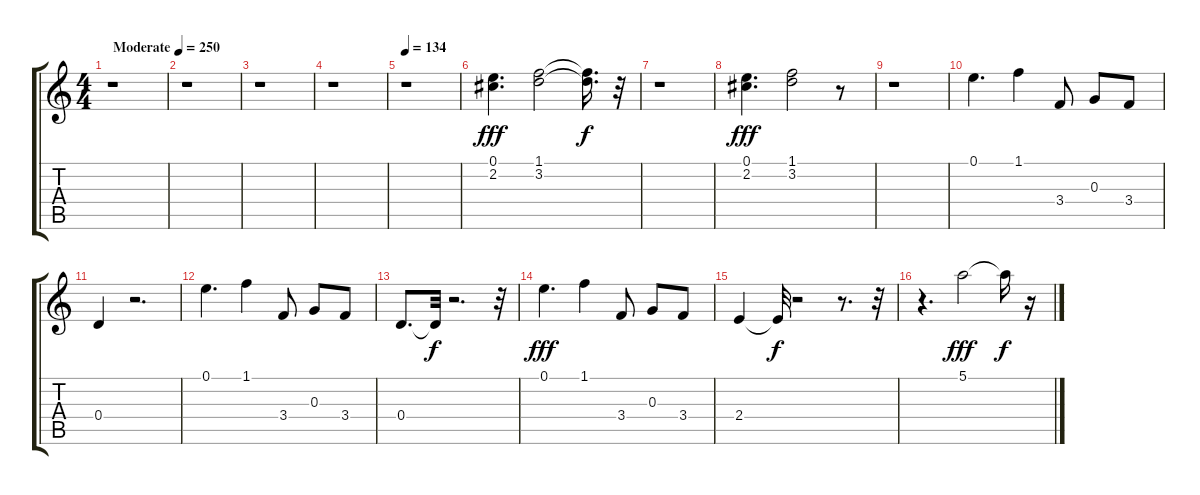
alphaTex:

\track "" {instrument electricguitarclean}
\staff {score tabs}
\tuning (E4 B3 G3 D3 A2 E2) {hide}
\ts (4 4)
\tempo (250 "Moderate")
\clef g2
\ks c
r.1{dy fff instrument electricguitarclean} |
r.1 |
r.1 |
r.1 |
\tempo 134
r.1 |
(0.1 2.2).4{d volume 8} (1.1 3.2).2 (1.1{t} 3.2{t}).16{d dy f} r.32 |
r.1 |
(0.1 2.2).4{d dy fff} (1.1 3.2).2 r.8 |
r.1 |
0.1.4{d volume 8} 1.1.4 3.4.8 0.3.8 3.4.8 |
0.4.4 r.2{d} |
0.1.4{d} 1.1.4 3.4.8 0.3.8 3.4.8 |
0.4.8{d} 0.4{t}.32{dy f} r.2{d} r.32 |
0.1.4{d dy fff} 1.1.4 3.4.8 0.3.8 3.4.8 |
2.4.4 2.4{t}.32{dy f} r.2 r.8{d} r.32 |
r.4{d} 5.1.2{dy fff} 5.1{t}.16{dy f} r.16
